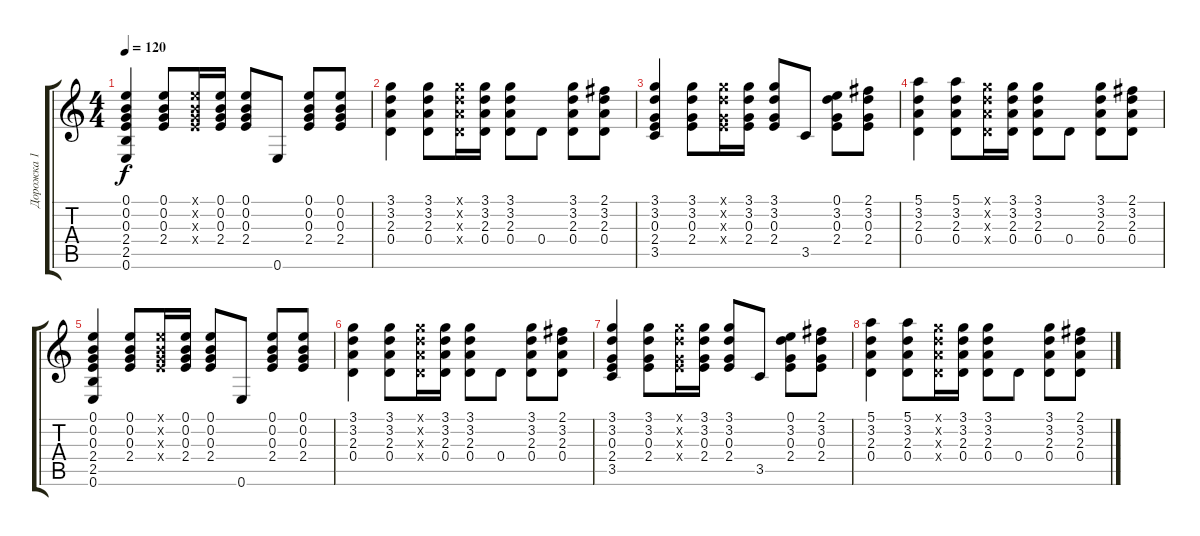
\track ("Дорожка 1" "Дорожка 1") {instrument acousticguitarsteel}
\staff {score tabs}
\tuning (E4 B3 G3 D3 A2 E2) {hide}
\ts (4 4)
\tempo 120
\clef g2
\ks c
(0.1 0.2 0.3 2.4 2.5 0.6).4{dy f} (0.1 0.2 0.3 2.4).8 (0.1{x} 0.2{x} 0.3{x} 2.4{x}).16 (0.1 0.2 0.3 2.4).16 (0.1 0.2 0.3 2.4).8 0.6.8 (0.1 0.2 0.3 2.4).8 (0.1 0.2 0.3 2.4).8 |
(3.1 3.2 2.3 0.4).4 (3.1 3.2 2.3 0.4).8 (3.1{x} 3.2{x} 2.3{x} 0.4{x}).16 (3.1 3.2 2.3 0.4).16 (3.1 3.2 2.3 0.4).8 0.4.8 (3.1 3.2 2.3 0.4).8 (2.1 3.2 2.3 0.4).8 |
(3.1 3.2 0.3 2.4 3.5).4 (3.1 3.2 0.3 2.4).8 (3.1{x} 3.2{x} 0.3{x} 2.4{x}).16 (3.1 3.2 0.3 2.4).16 (3.1 3.2 0.3 2.4).8 3.5.8 (0.1 3.2 0.3 2.4).8 (2.1 3.2 0.3 2.4).8 |
(5.1 3.2 2.3 0.4).4 (5.1 3.2 2.3 0.4).8 (3.1{x} 3.2{x} 2.3{x} 0.4{x}).16 (3.1 3.2 2.3 0.4).16 (3.1 3.2 2.3 0.4).8 0.4.8 (3.1 3.2 2.3 0.4).8 (2.1 3.2 2.3 0.4).8 |
(0.1 0.2 0.3 2.4 2.5 0.6).4 (0.1 0.2 0.3 2.4).8 (0.1{x} 0.2{x} 0.3{x} 2.4{x}).16 (0.1 0.2 0.3 2.4).16 (0.1 0.2 0.3 2.4).8 0.6.8 (0.1 0.2 0.3 2.4).8 (0.1 0.2 0.3 2.4).8 |
(3.1 3.2 2.3 0.4).4 (3.1 3.2 2.3 0.4).8 (3.1{x} 3.2{x} 2.3{x} 0.4{x}).16 (3.1 3.2 2.3 0.4).16 (3.1 3.2 2.3 0.4).8 0.4.8 (3.1 3.2 2.3 0.4).8 (2.1 3.2 2.3 0.4).8 |
(3.1 3.2 0.3 2.4 3.5).4 (3.1 3.2 0.3 2.4).8 (3.1{x} 3.2{x} 0.3{x} 2.4{x}).16 (3.1 3.2 0.3 2.4).16 (3.1 3.2 0.3 2.4).8 3.5.8 (0.1 3.2 0.3 2.4).8 (2.1 3.2 0.3 2.4).8 |
(5.1 3.2 2.3 0.4).4 (5.1 3.2 2.3 0.4).8 (3.1{x} 3.2{x} 2.3{x} 0.4{x}).16 (3.1 3.2 2.3 0.4).16 (3.1 3.2 2.3 0.4).8 0.4.8 (3.1 3.2 2.3 0.4).8 (2.1 3.2 2.3 0.4).8
